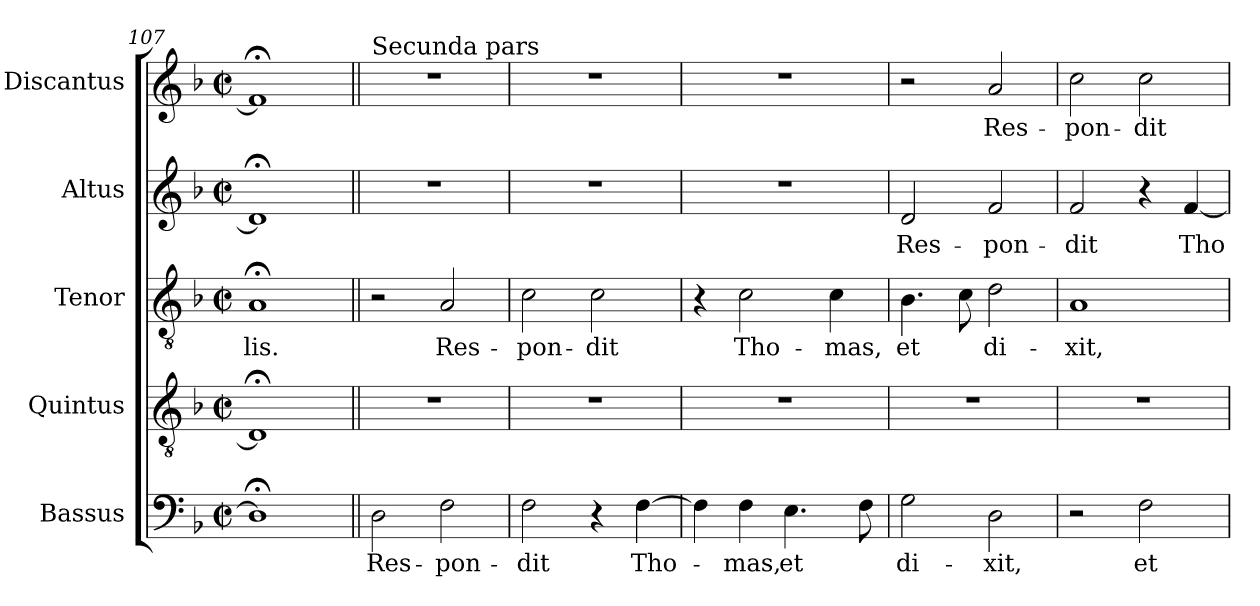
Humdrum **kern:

**kern	**text	**kern	**kern	**text	**kern	**text	**kern	**text
*part5	*part5	*part4	*part3	*part3	*part2	*part2	*part1	*part1
*staff5	*staff5	*staff4	*staff3	*staff3	*staff2	*staff2	*staff1	*staff1
*I"Bassus	*	*I"Quintus	*I"Tenor	*	*I"Altus	*	*I"Discantus	*
*I'B.	*	*I'T.	*I'T.	*	*I'A.	*	*I'S.	*
*clefF4	*	*clefGv2	*clefGv2	*	*clefG2	*	*clefG2	*
*	*	*ITrd7c12	*ITrd7c12	*	*	*	*	*
*k[b-]	*	*k[b-]	*k[b-]	*	*k[b-]	*	*k[b-]	*
*F:	*	*F:	*F:	*	*F:	*	*F:	*
*M2/2	*	*M2/2	*M2/2	*	*M2/2	*	*M2/2	*
*met(c|)	*	*met(c|)	*met(c|)	*	*met(c|)	*	*met(c|)	*
=107	=107	=107	=107	=107	=107	=107	=107	=107
!	!	!	!	!LO:LY:b:color=#000000	!	!	!	!
1D;i]	.	1DD;i]	1AA;i	-lis.	1d;i]	.	1f#;i]	.
!!LO:PB:g=z
=108||	=108||	=108||	=108||	=108||	=108||	=108||	=108||	=108||
!	!	!	!	!	!	!	!LO:TX:a:t=Secunda pars	!
!	!LO:LY:b:color=#000000	!	!	!	!	!	!	!
2Di\	Res-	1r	2r	.	1r	.	1r	.
!	!LO:LY:b:color=#000000	!	!	!	!	!	!	!
!	!	!	!	!LO:LY:b:color=#000000	!	!	!	!
2Fi\	-pon-	.	2AAi/	Res-	.	.	.	.
=109	=109	=109	=109	=109	=109	=109	=109	=109
!	!LO:LY:b:color=#000000	!	!	!	!	!	!	!
!	!	!	!	!LO:LY:b:color=#000000	!	!	!	!
2Fi\	-dit	1r	2Ci\	-pon-	1r	.	1r	.
!	!	!	!	!LO:LY:b:color=#000000	!	!	!	!
4r	.	.	2Ci\	-dit	.	.	.	.
!	!LO:LY:b:color=#000000	!	!	!	!	!	!	!
[>4Fi\	Tho-	.	.	.	.	.	.	.
=110	=110	=110	=110	=110	=110	=110	=110	=110
4Fi\]	.	1r	4r	.	1r	.	1r	.
!	!LO:LY:b:color=#000000	!	!	!	!	!	!	!
!	!	!	!	!LO:LY:b:color=#000000	!	!	!	!
4Fi\	-mas,	.	2Ci\	Tho-	.	.	.	.
!	!LO:LY:b:color=#000000	!	!	!	!	!	!	!
4.Ei\	et	.	.	.	.	.	.	.
!	!	!	!	!LO:LY:b:color=#000000	!	!	!	!
.	.	.	4Ci\	-mas,	.	.	.	.
8Fi\	.	.	.	.	.	.	.	.
=111	=111	=111	=111	=111	=111	=111	=111	=111
!	!LO:LY:b:color=#000000	!	!	!	!	!	!	!
!	!	!	!	!LO:LY:b:color=#000000	!	!	!	!
!	!	!	!	!	!	!LO:LY:b:color=#000000	!	!
2Gi\	di-	1r	4.BB-i\	et	2di/	Res-	2r	.
.	.	.	8Ci\	.	.	.	.	.
!	!LO:LY:b:color=#000000	!	!	!	!	!	!	!
!	!	!	!	!LO:LY:b:color=#000000	!	!	!	!
!	!	!	!	!	!	!LO:LY:b:color=#000000	!	!
!	!	!	!	!	!	!	!	!LO:LY:b:color=#000000
2Di\	-xit,	.	2Di\	di-	2fi/	-pon-	2ai/	Res-
=112	=112	=112	=112	=112	=112	=112	=112	=112
!	!	!	!	!LO:LY:b:color=#000000	!	!	!	!
!	!	!	!	!	!	!LO:LY:b:color=#000000	!	!
!	!	!	!	!	!	!	!	!LO:LY:b:color=#000000
2r	.	1r	1AAi	-xit,	2fi/	-dit	2cci\	-pon-
!	!LO:LY:b:color=#000000	!	!	!	!	!	!	!
!	!	!	!	!	!	!	!	!LO:LY:b:color=#000000
2Fi\	et	.	.	.	4r	.	2cci\	-dit
!	!	!	!	!	!	!LO:LY:b:color=#000000	!	!
.	.	.	.	.	[<4fi/	Tho-	.	.
=	=	=	=	=	=	=	=	=
*-	*-	*-	*-	*-	*-	*-	*-	*-
